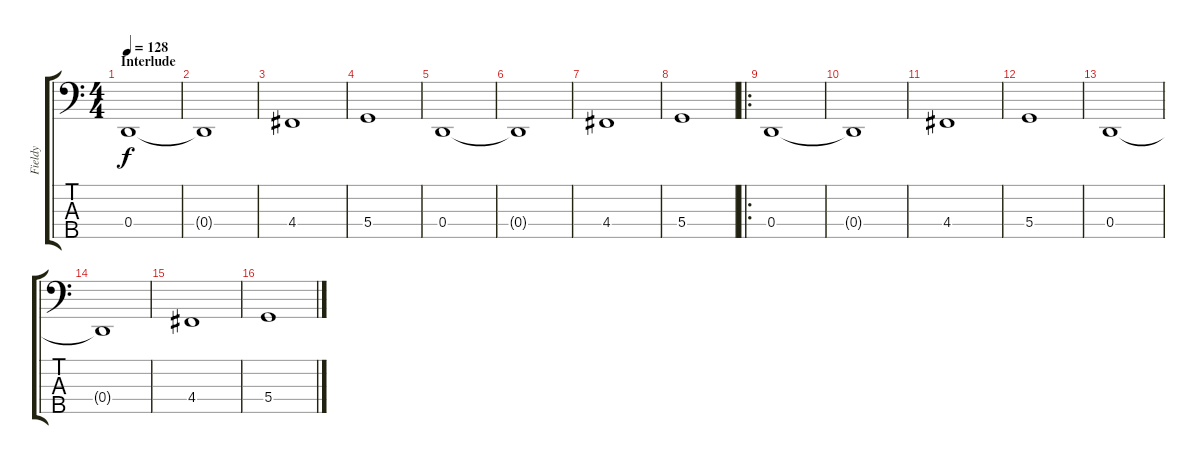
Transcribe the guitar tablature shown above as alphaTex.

\track ("Fieldy" "Fieldy") {instrument electricbassfinger}
\staff {score tabs}
\tuning (F2 C2 G1 D1 A0) {hide}
\ts (4 4)
\section ("" "Interlude")
\tempo 128
\clef f4
\ks c
0.4.1{dy f instrument electricbassfinger} |
0.4{t}.1 |
4.4.1 |
5.4.1 |
0.4.1 |
0.4{t}.1 |
4.4.1 |
5.4.1 |
\ro
0.4.1{instrument electricbassfinger} |
0.4{t}.1 |
4.4.1 |
5.4.1 |
0.4.1 |
0.4{t}.1 |
4.4.1 |
5.4.1
